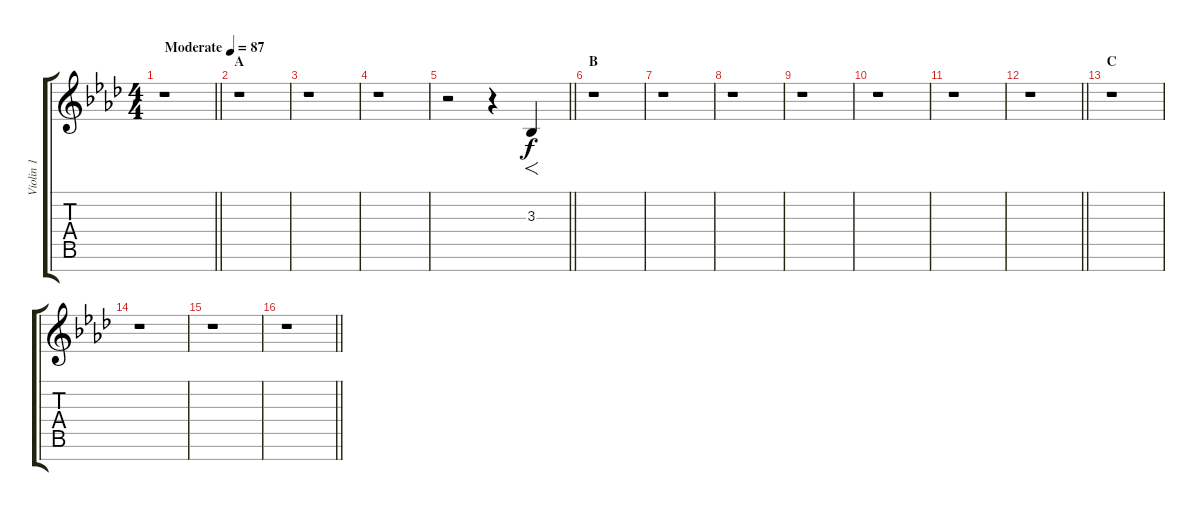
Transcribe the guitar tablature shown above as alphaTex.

\track ("Violin 1" "Violin 1") {instrument violin}
\staff {score tabs}
\tuning (E4 B3 G3 D3 A2 E2 B1) {hide}
\ts (4 4)
\tempo (87 "Moderate")
\clef g2
\barLineRight lightlight
\ks ab
r.1{dy f instrument violin} |
\section ("" "A")
r.1 |
r.1 |
r.1 |
\barLineRight lightlight
r.2 r.4 3.3.4{f} |
\section ("" "B")
r.1 |
r.1 |
r.1 |
r.1 |
r.1 |
r.1 |
\barLineRight lightlight
r.1 |
\section ("" "C")
r.1 |
r.1 |
r.1 |
\barLineRight lightlight
r.1
